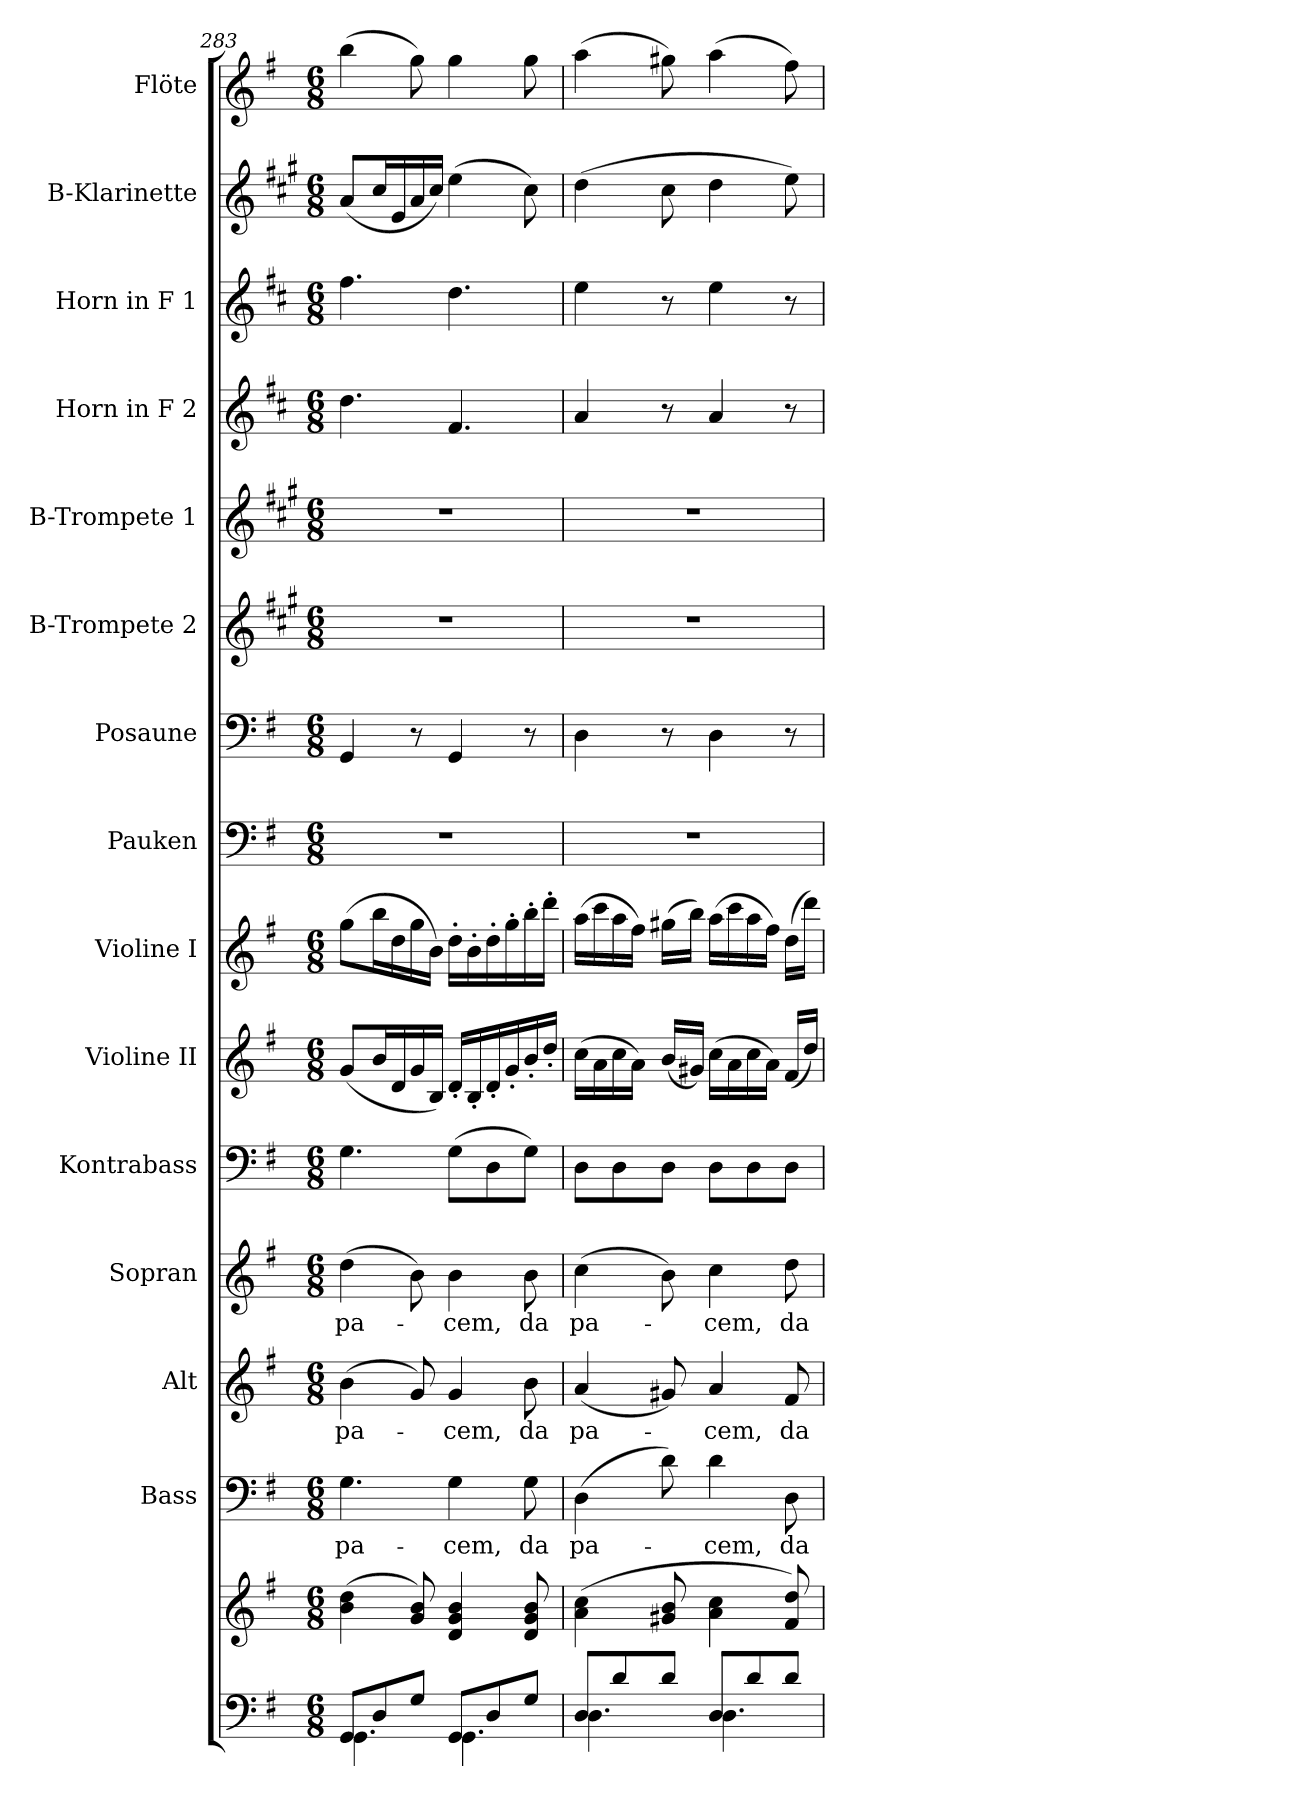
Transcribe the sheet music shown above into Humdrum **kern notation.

**kern	**kern	**kern	**text	**kern	**text	**kern	**text	**kern	**kern	**kern	**kern	**kern	**kern	**kern	**kern	**kern	**kern	**kern
*part15	*part15	*part14	*part14	*part13	*part13	*part12	*part12	*part11	*part10	*part9	*part8	*part7	*part6	*part5	*part4	*part3	*part2	*part1
*staff16	*staff15	*staff14	*staff14	*staff13	*staff13	*staff12	*staff12	*staff11	*staff10	*staff9	*staff8	*staff7	*staff6	*staff5	*staff4	*staff3	*staff2	*staff1
*	*	*I"Bass	*	*I"Alt	*	*I"Sopran	*	*I"Kontrabass	*I"Violine II	*I"Violine I	*I"Pauken	*I"Posaune	*I"B-Trompete 2	*I"B-Trompete 1	*I"Horn in F 2	*I"Horn in F 1	*I"B-Klarinette	*I"Flöte
*	*	*I'B.	*	*I'A.	*	*I'S.	*	*I'Kb.	*I'Vl. II	*I'Vl. I	*I'Pk.	*I'Pos.	*I'B Trp. 2	*I'B Trp. 1	*	*	*I'B Kl.	*I'Fl.
!!LO:PB:g=z
*clefF4	*clefG2	*clefF4	*	*clefG2	*	*clefG2	*	*clefF4	*clefG2	*clefG2	*clefF4	*clefF4	*clefG2	*clefG2	*clefG2	*clefG2	*clefG2	*clefG2
*	*	*	*	*	*	*	*	*ITrd7c12	*	*	*	*	*ITrd1c2	*ITrd1c2	*ITrd4c7	*ITrd4c7	*ITrd1c2	*
*k[f#]	*k[f#]	*k[f#]	*	*k[f#]	*	*k[f#]	*	*k[f#]	*k[f#]	*k[f#]	*k[f#]	*k[f#]	*k[f#]	*k[f#]	*k[f#]	*k[f#]	*k[f#]	*k[f#]
*G:	*G:	*G:	*	*G:	*	*G:	*	*G:	*G:	*G:	*G:	*G:	*G:	*G:	*G:	*G:	*G:	*G:
*M6/8	*M6/8	*M6/8	*	*M6/8	*	*M6/8	*	*M6/8	*M6/8	*M6/8	*M6/8	*M6/8	*M6/8	*M6/8	*M6/8	*M6/8	*M6/8	*M6/8
=283	=283	=283	=283	=283	=283	=283	=283	=283	=283	=283	=283	=283	=283	=283	=283	=283	=283	=283
*^	*	*	*	*	*	*	*	*	*	*	*	*	*	*	*	*	*	*
!	!	!	!	!LO:LY:b	!	!LO:LY:b	!	!LO:LY:b	!	!	!	!	!	!	!	!	!	!	!
8GG/L	4.GG\	(>4b\ 4dd\	4.G\	pa-	(>4b\	pa-	(>4dd\	pa-	4.GG\	(<8g/L	(>8gg\L	2.r	4GG/	2.r	2.r	4.g\	4.b\	(<8g/L	(>4bb\
8D/	.	.	.	.	.	.	.	.	.	16b/L	16bb\L	.	.	.	.	.	.	16b/L	.
.	.	.	.	.	.	.	.	.	.	16d/	16dd\	.	.	.	.	.	.	16d/	.
8G/J	.	8g/ 8b/)	.	.	8g/)	.	8b\)	.	.	16g/	16gg\	.	8r	.	.	.	.	16g/	8gg\)
.	.	.	.	.	.	.	.	.	.	16B/JJ)	16b\JJ)	.	.	.	.	.	.	16b/JJ)	.
!	!	!	!	!LO:LY:b	!	!LO:LY:b	!	!LO:LY:b	!	!	!	!	!	!	!	!	!	!	!
8GG/L	4.GG\	4d/ 4g/ 4b/	4G\	-cem,	4g/	-cem,	4b\	-cem,	(>8GG\L	16d'</LL	16dd'>\LL	.	4GG/	.	.	4.B/	4.g\	(>4dd\	4gg\
.	.	.	.	.	.	.	.	.	.	16B'</	16b'>\	.	.	.	.	.	.	.	.
8D/	.	.	.	.	.	.	.	.	8DD\	16d'</	16dd'>\	.	.	.	.	.	.	.	.
.	.	.	.	.	.	.	.	.	.	16g'</	16gg'>\	.	.	.	.	.	.	.	.
!	!	!	!	!LO:LY:b	!	!LO:LY:b	!	!LO:LY:b	!	!	!	!	!	!	!	!	!	!	!
8G/J	.	8d/ 8g/ 8b/	8G\	da	8b\	da	8b\	da	8GG\J)	16b'</	16bb'>\	.	8r	.	.	.	.	8b\)	8gg\
.	.	.	.	.	.	.	.	.	.	16dd'</JJ	16ddd'>\JJ	.	.	.	.	.	.	.	.
=284	=284	=284	=284	=284	=284	=284	=284	=284	=284	=284	=284	=284	=284	=284	=284	=284	=284	=284	=284
!	!	!	!	!LO:LY:b	!	!LO:LY:b	!	!LO:LY:b	!	!	!	!	!	!	!	!	!	!	!
8D/L	4.D\	(>4a\ 4cc\	(>4D\	pa-	(<4a/	pa-	(>4cc\	pa-	8DD\L	(>16cc\LL	(>16aa\LL	2.r	4D\	2.r	2.r	4d/	4a\	(>4cc\	(>4aa\
.	.	.	.	.	.	.	.	.	.	16a\	16ccc\	.	.	.	.	.	.	.	.
8d/	.	.	.	.	.	.	.	.	8DD\	16cc\	16aa\	.	.	.	.	.	.	.	.
.	.	.	.	.	.	.	.	.	.	16a\JJ)	16ff#\JJ)	.	.	.	.	.	.	.	.
8d/J	.	8g#X/ 8b/	8d\)	.	8g#X/)	.	8b\)	.	8DD\J	(<16b/LL	(>16gg#X\LL	.	8r	.	.	8r	8r	8b\	8gg#X\)
.	.	.	.	.	.	.	.	.	.	16g#X/JJ)	16bb\JJ)	.	.	.	.	.	.	.	.
!	!	!	!	!LO:LY:b	!	!LO:LY:b	!	!LO:LY:b	!	!	!	!	!	!	!	!	!	!	!
8D/L	4.D\	4a\ 4cc\	4d\	-cem,	4a/	-cem,	4cc\	-cem,	8DD\L	(>16cc\LL	(>16aa\LL	.	4D\	.	.	4d/	4a\	4cc\	(>4aa\
.	.	.	.	.	.	.	.	.	.	16a\	16ccc\	.	.	.	.	.	.	.	.
8d/	.	.	.	.	.	.	.	.	8DD\	16cc\	16aa\	.	.	.	.	.	.	.	.
.	.	.	.	.	.	.	.	.	.	16a\JJ)	16ff#\JJ)	.	.	.	.	.	.	.	.
!	!	!	!	!LO:LY:b	!	!LO:LY:b	!	!LO:LY:b	!	!	!	!	!	!	!	!	!	!	!
8d/J	.	8f#/ 8dd/)	8D\	da	8f#/	da	8dd\	da-	8DD\J	(<16f#/LL	(>16dd\LL	.	8r	.	.	8r	8r	8dd\)	8ff#\)
.	.	.	.	.	.	.	.	.	.	16dd/JJ)	16ddd\JJ)	.	.	.	.	.	.	.	.
*v	*v	*	*	*	*	*	*	*	*	*	*	*	*	*	*	*	*	*	*
=	=	=	=	=	=	=	=	=	=	=	=	=	=	=	=	=	=	=
*-	*-	*-	*-	*-	*-	*-	*-	*-	*-	*-	*-	*-	*-	*-	*-	*-	*-	*-
